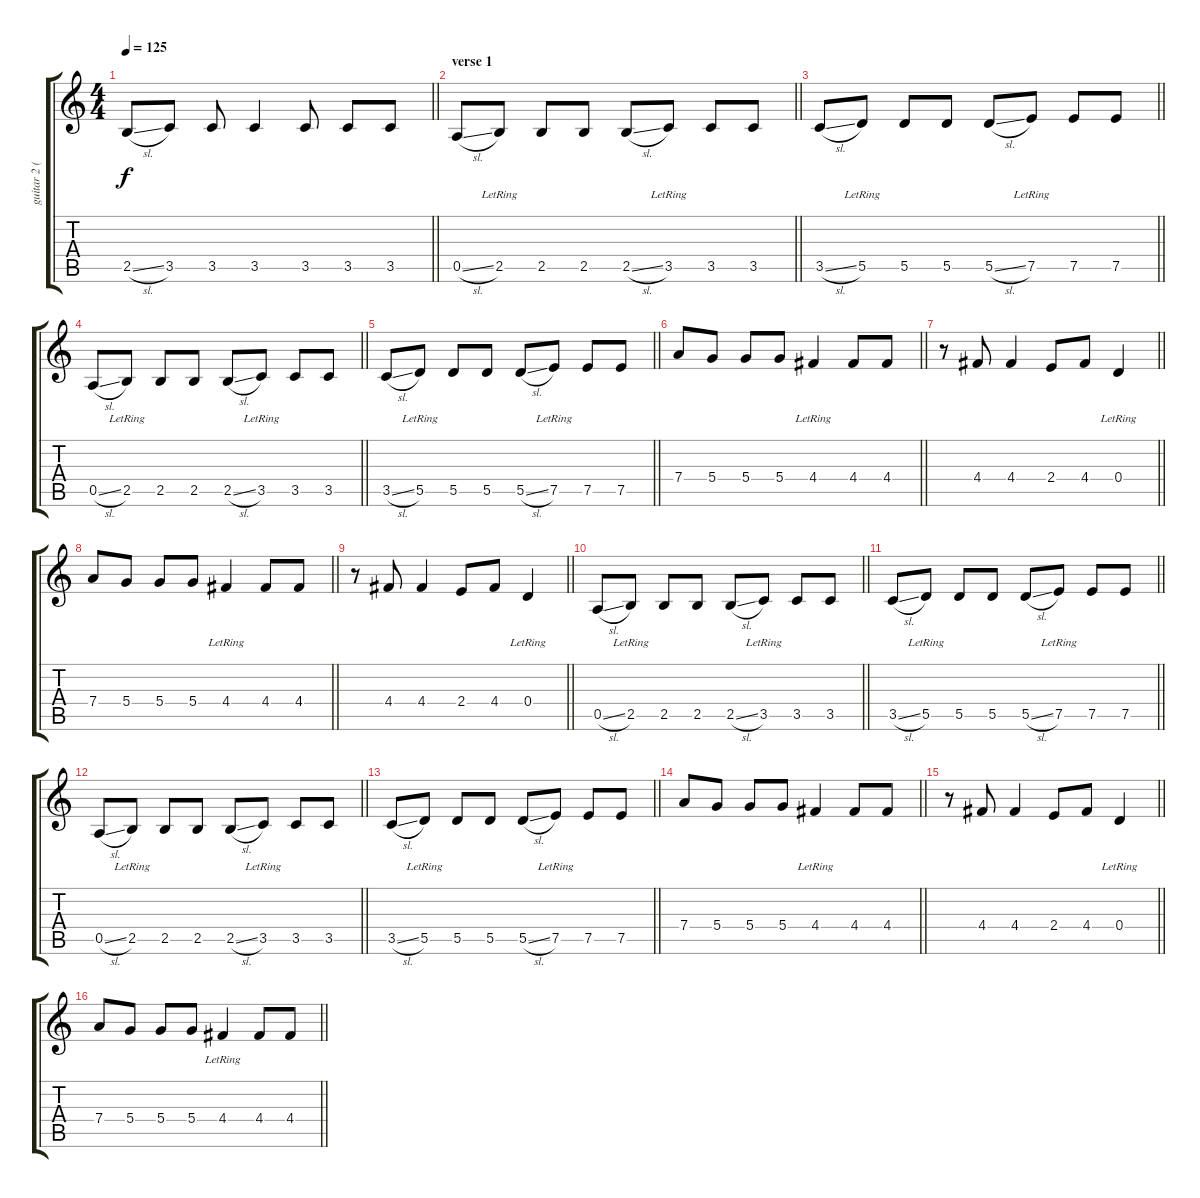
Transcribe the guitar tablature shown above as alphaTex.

\track ("guitar 2 (uki)" "guitar 2 (") {instrument acousticguitarsteel}
\staff {score tabs}
\tuning (E4 B3 G3 D3 A2 E2) {hide}
\ts (4 4)
\tempo 125
\clef g2
\barLineRight lightlight
\ks c
2.5{sl}.8{dy f} 3.5.8 3.5.8 3.5.4 3.5.8 3.5.8 3.5.8 |
\section ("" "verse 1")
\barLineRight lightlight
0.5{sl}.8 2.5{lr}.8 2.5.8 2.5.8 2.5{sl}.8 3.5{lr}.8 3.5.8 3.5.8 |
\barLineRight lightlight
3.5{sl}.8 5.5{lr}.8 5.5.8 5.5.8 5.5{sl}.8 7.5{lr}.8 7.5.8 7.5.8 |
\barLineRight lightlight
0.5{sl}.8 2.5{lr}.8 2.5.8 2.5.8 2.5{sl}.8 3.5{lr}.8 3.5.8 3.5.8 |
\barLineRight lightlight
3.5{sl}.8 5.5{lr}.8 5.5.8 5.5.8 5.5{sl}.8 7.5{lr}.8 7.5.8 7.5.8 |
\barLineRight lightlight
7.4.8 5.4.8 5.4.8 5.4.8 4.4{lr}.4 4.4.8 4.4.8 |
\barLineRight lightlight
r.8 4.4.8 4.4.4 2.4.8 4.4.8 0.4{lr}.4 |
\barLineRight lightlight
7.4.8 5.4.8 5.4.8 5.4.8 4.4{lr}.4 4.4.8 4.4.8 |
\barLineRight lightlight
r.8 4.4.8 4.4.4 2.4.8 4.4.8 0.4{lr}.4 |
\barLineRight lightlight
0.5{sl}.8 2.5{lr}.8 2.5.8 2.5.8 2.5{sl}.8 3.5{lr}.8 3.5.8 3.5.8 |
\barLineRight lightlight
3.5{sl}.8 5.5{lr}.8 5.5.8 5.5.8 5.5{sl}.8 7.5{lr}.8 7.5.8 7.5.8 |
\barLineRight lightlight
0.5{sl}.8 2.5{lr}.8 2.5.8 2.5.8 2.5{sl}.8 3.5{lr}.8 3.5.8 3.5.8 |
\barLineRight lightlight
3.5{sl}.8 5.5{lr}.8 5.5.8 5.5.8 5.5{sl}.8 7.5{lr}.8 7.5.8 7.5.8 |
\barLineRight lightlight
7.4.8 5.4.8 5.4.8 5.4.8 4.4{lr}.4 4.4.8 4.4.8 |
\barLineRight lightlight
r.8 4.4.8 4.4.4 2.4.8 4.4.8 0.4{lr}.4 |
\barLineRight lightlight
7.4.8 5.4.8 5.4.8 5.4.8 4.4{lr}.4 4.4.8 4.4.8
